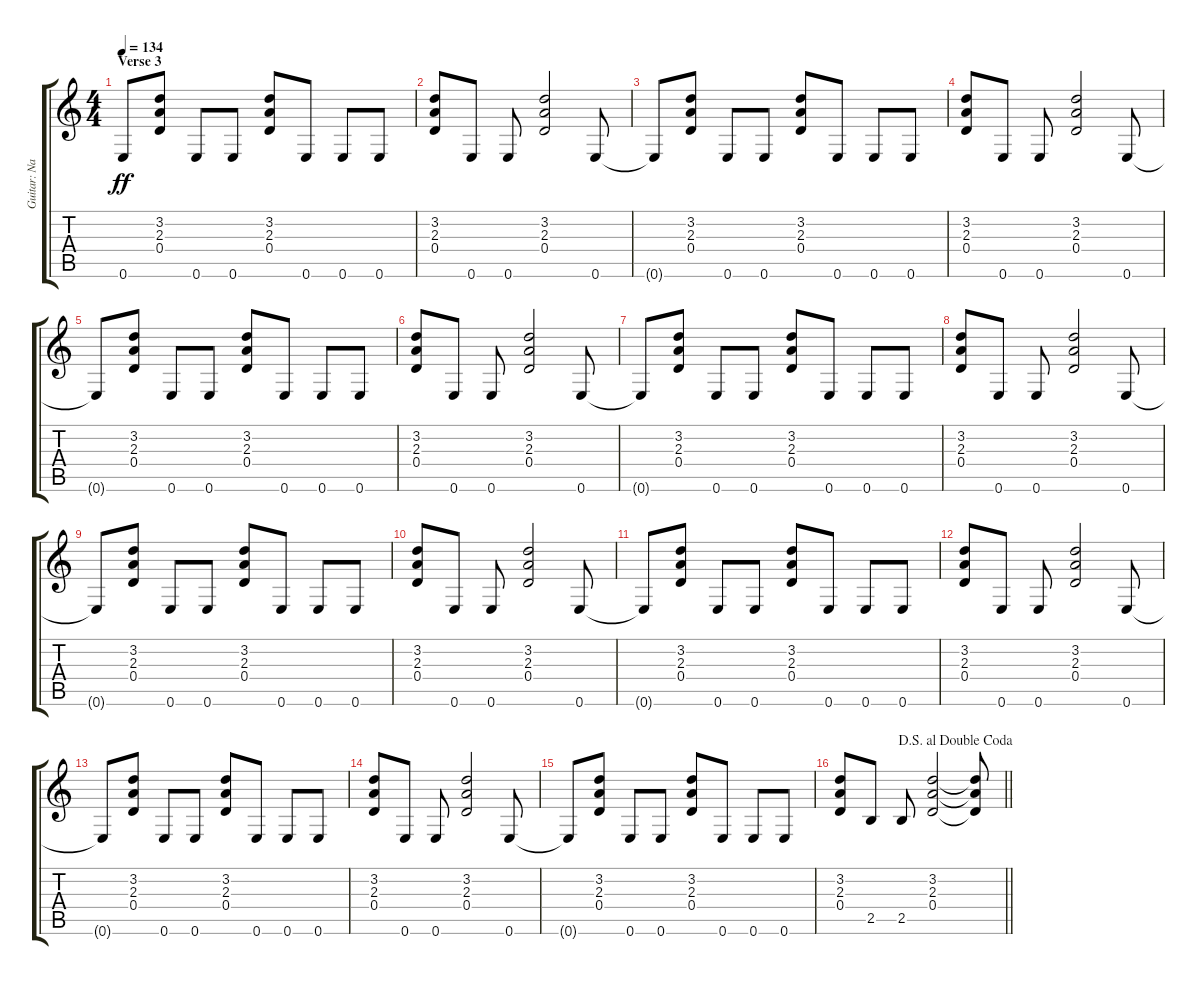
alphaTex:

\track ("Guitar: Nancy" "Guitar: Na") {instrument overdrivenguitar}
\staff {score tabs}
\tuning (E4 B3 G3 D3 A2 E2) {hide}
\ts (4 4)
\section ("" "Verse 3")
\tempo 134
\clef g2
\ks c
0.6{t}.8{dy ff} (3.2 2.3 0.4).8 0.6.8 0.6.8 (3.2 2.3 0.4).8 0.6.8 0.6.8 0.6.8 |
(3.2 2.3 0.4).8 0.6.8 0.6.8 (3.2 2.3 0.4).2 0.6.8 |
0.6{t}.8 (3.2 2.3 0.4).8 0.6.8 0.6.8 (3.2 2.3 0.4).8 0.6.8 0.6.8 0.6.8 |
(3.2 2.3 0.4).8 0.6.8 0.6.8 (3.2 2.3 0.4).2 0.6.8 |
0.6{t}.8 (3.2 2.3 0.4).8 0.6.8 0.6.8 (3.2 2.3 0.4).8 0.6.8 0.6.8 0.6.8 |
(3.2 2.3 0.4).8 0.6.8 0.6.8 (3.2 2.3 0.4).2 0.6.8 |
0.6{t}.8 (3.2 2.3 0.4).8 0.6.8 0.6.8 (3.2 2.3 0.4).8 0.6.8 0.6.8 0.6.8 |
(3.2 2.3 0.4).8 0.6.8 0.6.8 (3.2 2.3 0.4).2 0.6.8 |
0.6{t}.8 (3.2 2.3 0.4).8 0.6.8 0.6.8 (3.2 2.3 0.4).8 0.6.8 0.6.8 0.6.8 |
(3.2 2.3 0.4).8 0.6.8 0.6.8 (3.2 2.3 0.4).2 0.6.8 |
0.6{t}.8 (3.2 2.3 0.4).8 0.6.8 0.6.8 (3.2 2.3 0.4).8 0.6.8 0.6.8 0.6.8 |
(3.2 2.3 0.4).8 0.6.8 0.6.8 (3.2 2.3 0.4).2 0.6.8 |
0.6{t}.8 (3.2 2.3 0.4).8 0.6.8 0.6.8 (3.2 2.3 0.4).8 0.6.8 0.6.8 0.6.8 |
(3.2 2.3 0.4).8 0.6.8 0.6.8 (3.2 2.3 0.4).2 0.6.8 |
0.6{t}.8 (3.2 2.3 0.4).8 0.6.8 0.6.8 (3.2 2.3 0.4).8 0.6.8 0.6.8 0.6.8 |
\jump dalsegnoaldoublecoda
\barLineRight lightlight
(3.2 2.3 0.4).8 2.5.8 2.5.8 (3.2 2.3 0.4).2 (3.2{t} 2.3{t} 0.4{t}).8
